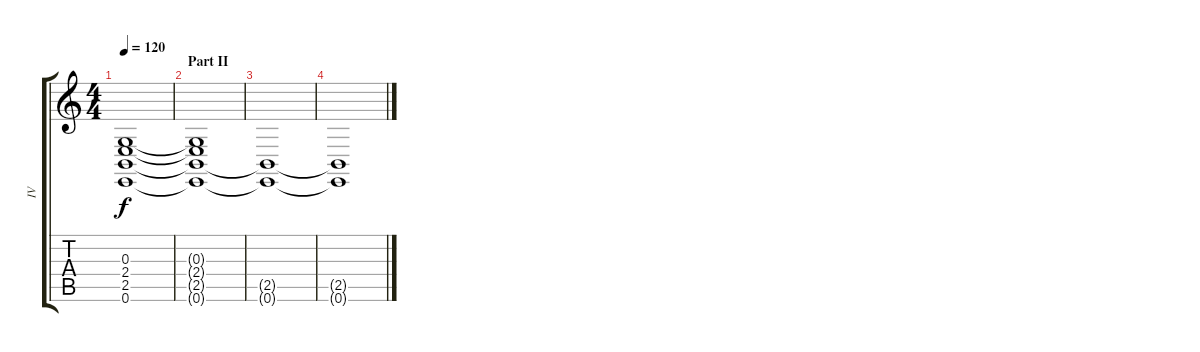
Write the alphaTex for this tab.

\track ("IV" "IV") {instrument tremolostrings}
\staff {score tabs}
\tuning (E4 B3 G3 D3 A2 E2) {hide}
\ts (4 4)
\tempo 120
\clef g2
\ks c
(0.3{t} 2.4{t} 2.5{t} 0.6{t}).1{dy f} |
\section ("" "Part II")
(0.3{t} 2.4{t} 2.5{t} 0.6{t}).1 |
(2.5{t} 0.6{t}).1 |
(2.5{t} 0.6{t}).1
